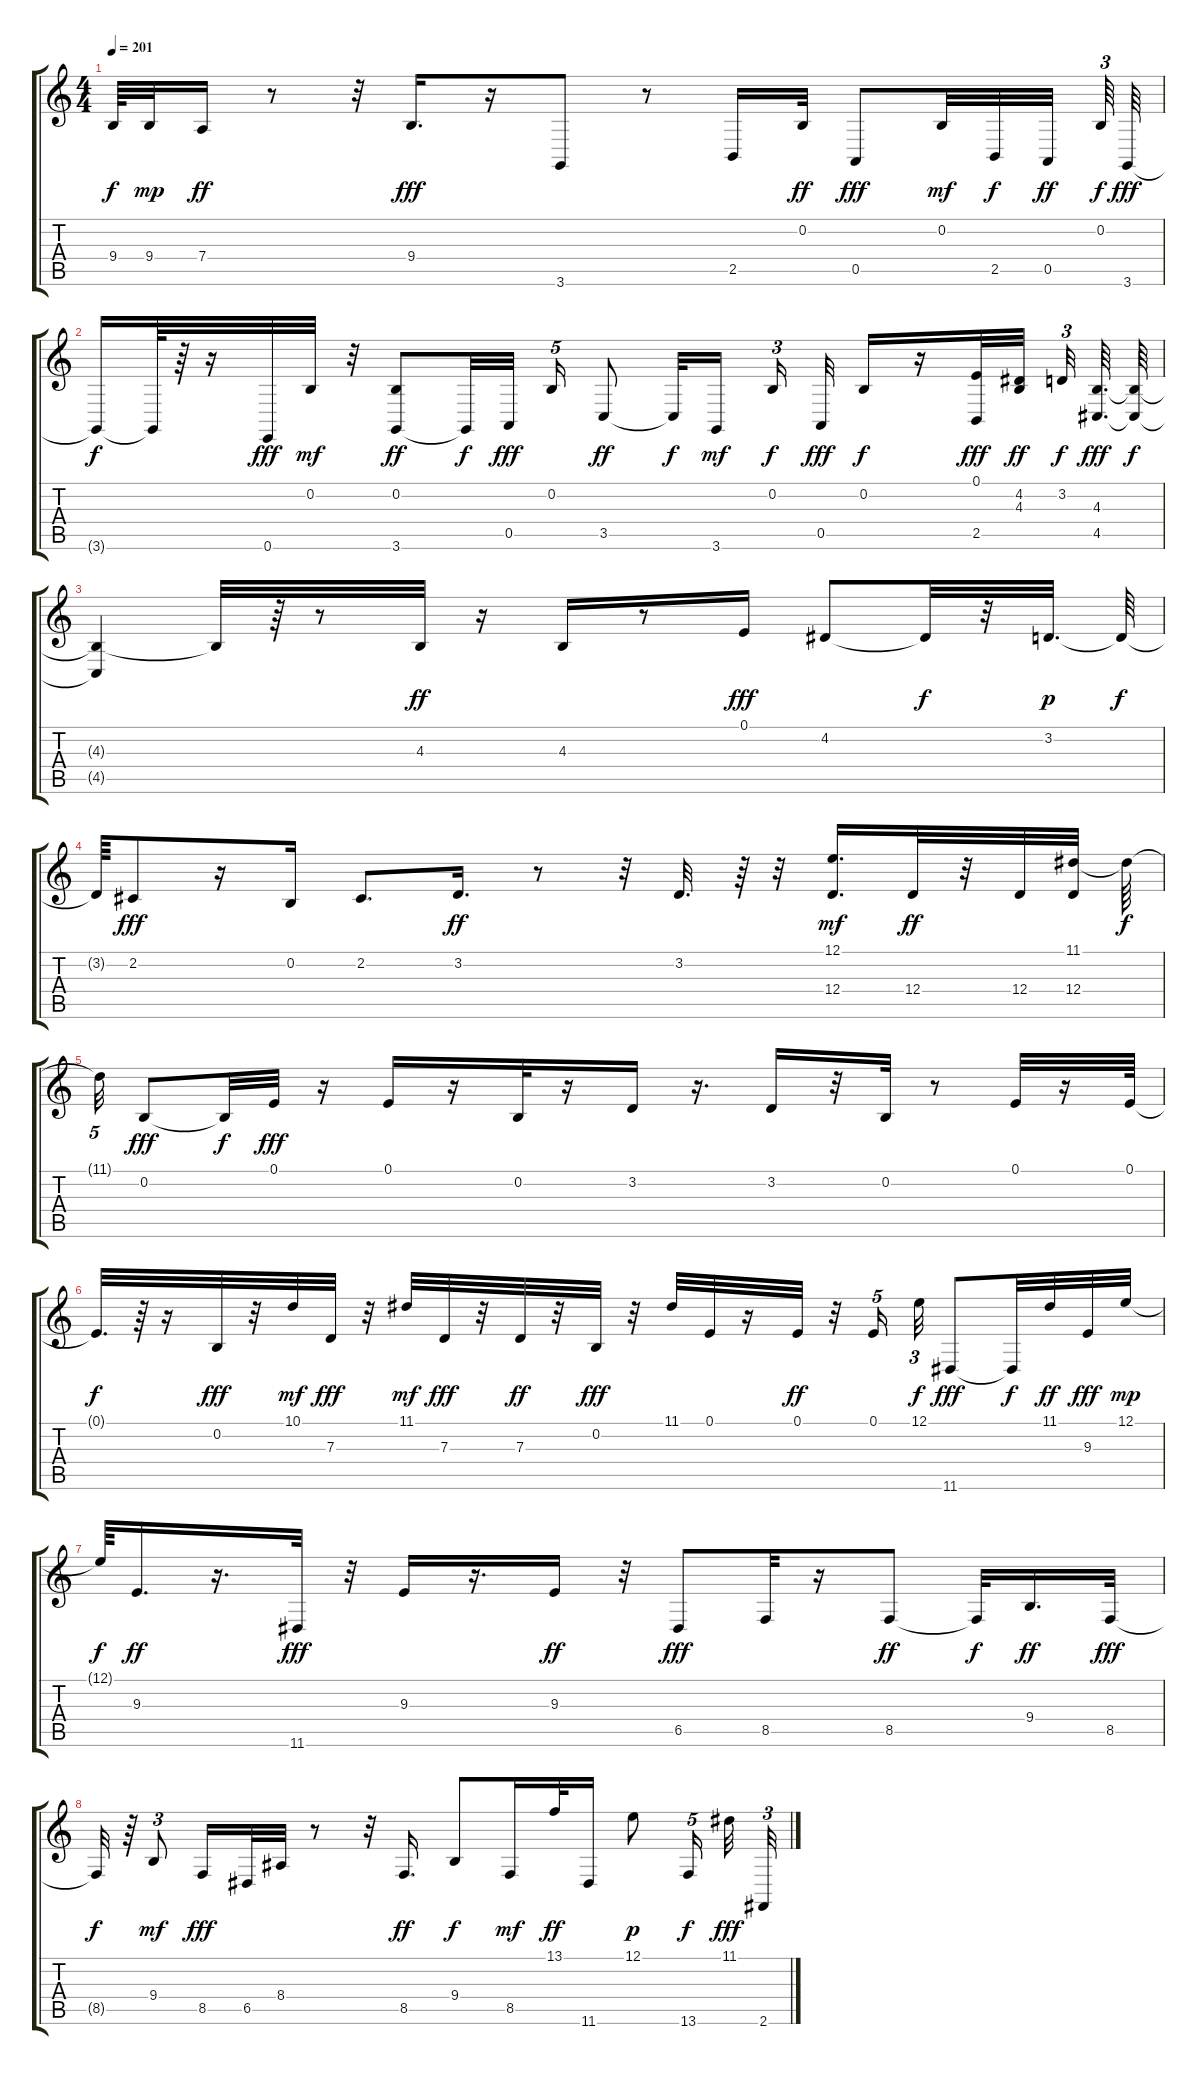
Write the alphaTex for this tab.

\track "" {instrument acousticgrandpiano}
\staff {score tabs}
\tuning (E4 B3 G3 D3 A2 E2) {hide}
\ts (4 4)
\tempo 201
\clef g2
\ks c
9.4{t}.64{dy f} 9.4.32{dy mp} 7.4.16{dy ff} r.8 r.32 9.4.16{d dy fff} r.16 3.6.8 r.8 2.5.16 0.2.32{dy ff} 0.5.8{dy fff} 0.2.32{dy mf} 2.5.32{dy f} 0.5.32{dy ff} 0.2.64{tu (3 2) dy f} 3.6.64{dy fff} |
3.6{t}.16{dy f} 3.6{t}.64 r.64 r.16 0.6.32{dy fff} 0.2.32{dy mf} r.32 (0.2 3.6).8{dy ff} 3.6{t}.32{dy f} 0.5.32{dy fff} 0.2.16{tu (5 4)} 3.5.8{dy ff} 3.5{t}.32{dy f} 3.6.16{dy mf} 0.2.16{tu (3 2) dy f} 0.5.32{dy fff} 0.2.16{dy f} r.16 (0.1 2.5).32{dy fff} (4.2 4.3).32{dy ff} 3.2.32{tu (3 2) dy f} (4.3 4.5).64{d dy fff} (4.3{t} 4.5{t}).64{dy f} |
(4.3{t} 4.5{t}).4 4.3{t}.32 r.64 r.8 4.3.32{dy ff} r.16 4.3.16 r.8 0.1.16{dy fff} 4.2.8 4.2{t}.32{dy f} r.32 3.2.32{d dy p} 3.2{t}.64{dy f} |
3.2{t}.64 2.2.8{dy fff} r.16 0.2.16 2.2.8{d} 3.2.16{d dy ff} r.8 r.32 3.2.32{d} r.64 r.32 (12.1 12.4).16{d dy mf} 12.4.32{dy ff} r.32 12.4.32 (11.1 12.4).32 11.1{t}.64{dy f} |
11.1{t}.32{tu (5 4)} 0.2.8{dy fff} 0.2{t}.32{dy f} 0.1.32{dy fff} r.16 0.1.16 r.16 0.2.32 r.16 3.2.16 r.16{d} 3.2.16 r.32 0.2.32 r.8 0.1.32 r.16 0.1.64 |
0.1{t}.32{d dy f} r.64 r.16 0.2.32{dy fff} r.32 10.1.32{dy mf} 7.3.32{dy fff} r.32 11.1.32{dy mf} 7.3.32{dy fff} r.32 7.3.32{dy ff} r.32 0.2.32{dy fff} r.32 11.1.32 0.1.32 r.16 0.1.32{dy ff} r.32 0.1.16{tu (5 4)} 12.1.32{tu (3 2) dy f} 11.6.8{dy fff} 11.6{t}.32{dy f} 11.1.32{dy ff} 9.3.32{dy fff} 12.1.32{dy mp} |
12.1{t}.64{dy f} 9.3.16{d dy ff} r.16{d} 11.6.32{dy fff} r.32 9.3.16 r.16{d} 9.3.16{dy ff} r.32 6.5.8{dy fff} 8.5.32 r.16 8.5.8{dy ff} 8.5{t}.32{dy f} 9.4.16{d dy ff} 8.5.32{dy fff} |
8.5{t}.32{dy f} r.64 9.4.8{tu (3 2) dy mf} 8.5.16{dy fff} 6.5.32 8.4.32 r.8 r.32 8.5.16{d dy ff} 9.4.8{dy f} 8.5.16{dy mf} 13.1.32{dy ff} 11.6.16 12.1.8{dy p} 13.6.16{tu (5 4) dy f} 11.1.32{dy fff} 2.6.32{tu (3 2)}
